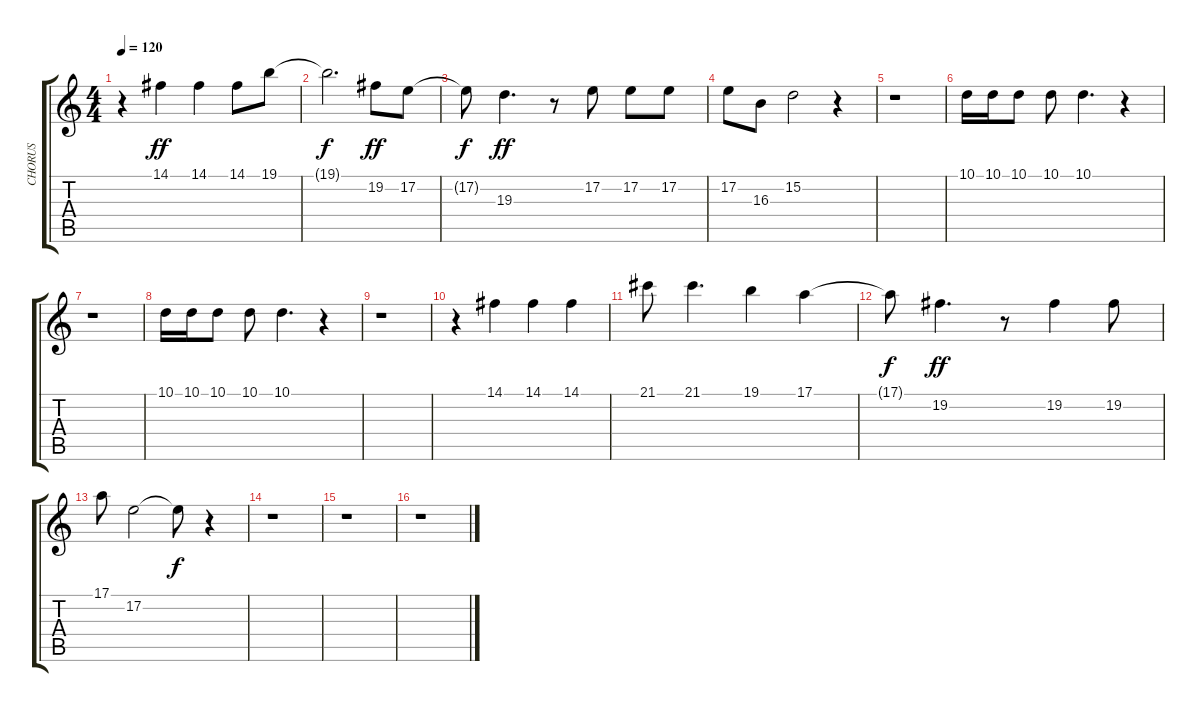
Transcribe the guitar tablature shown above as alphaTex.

\track ("CHORUS     (GS) " "CHORUS    ") {instrument acousticgrandpiano}
\staff {score tabs}
\tuning (E4 B3 G3 D3 A2 E2) {hide}
\ts (4 4)
\tempo 120
\clef g2
\ks c
r.4{dy f} 14.1.4{dy ff} 14.1.4 14.1.8 19.1.8 |
19.1{t}.2{d dy f} 19.2.8{dy ff} 17.2.8 |
17.2{t}.8{dy f} 19.3.4{d dy ff} r.8 17.2.8 17.2.8 17.2.8 |
17.2.8 16.3.8 15.2.2 r.4 |
r.1 |
10.1.16 10.1.16 10.1.8 10.1.8 10.1.4{d} r.4 |
r.1 |
10.1.16 10.1.16 10.1.8 10.1.8 10.1.4{d} r.4 |
r.1 |
r.4 14.1.4 14.1.4 14.1.4 |
21.1.8 21.1.4{d} 19.1.4 17.1.4 |
17.1{t}.8{dy f} 19.2.4{d dy ff} r.8 19.2.4 19.2.8 |
17.1.8 17.2.2 17.2{t}.8{dy f} r.4 |
r.1 |
r.1 |
r.1
